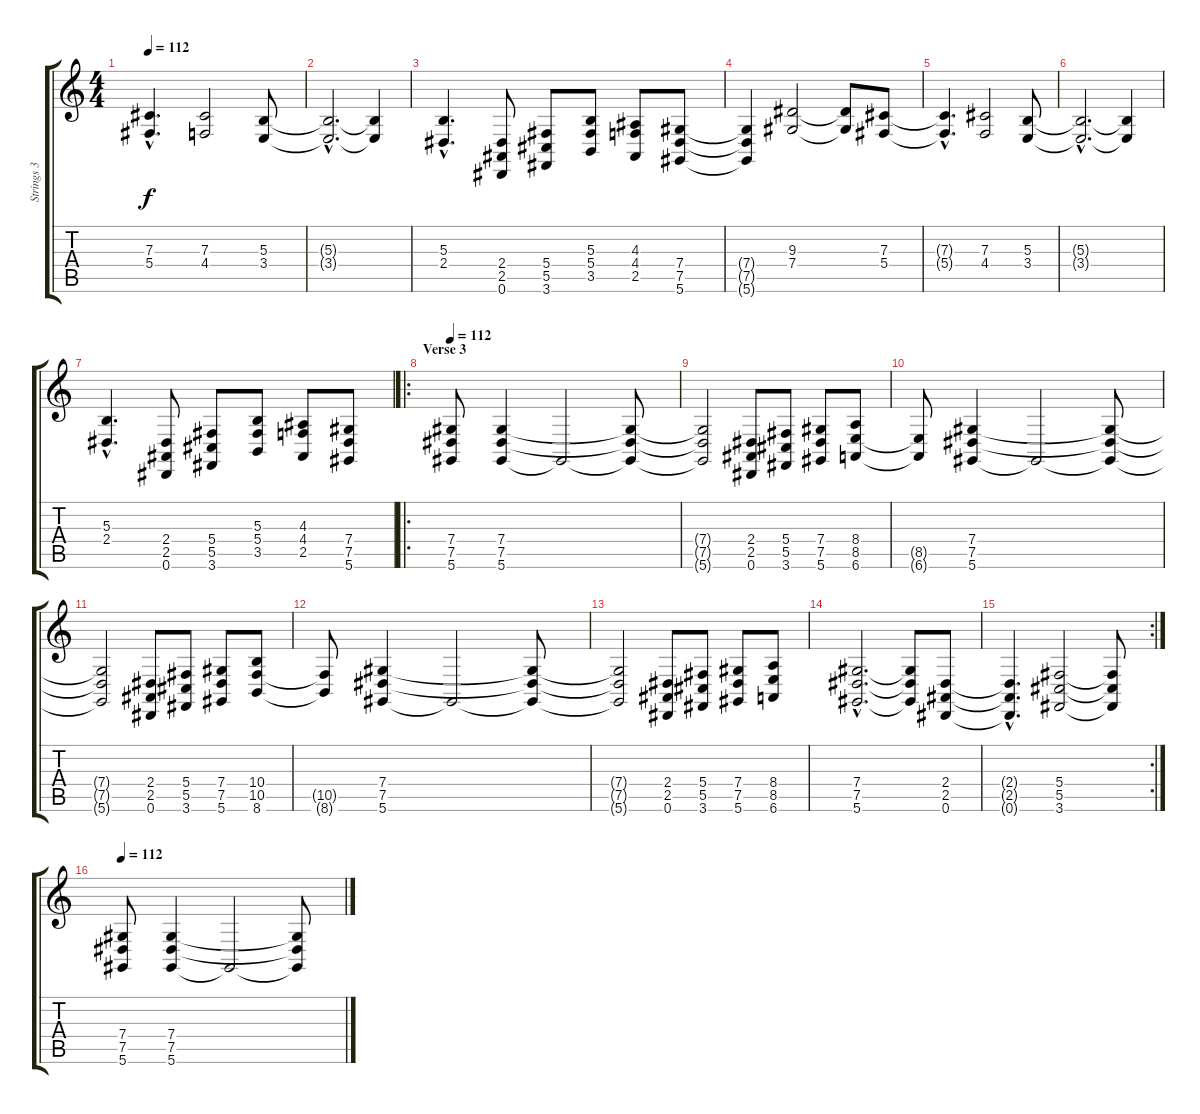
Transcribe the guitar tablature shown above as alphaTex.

\track ("Strings 3" "Strings 3") {instrument stringensemble2}
\staff {score tabs}
\tuning (Eb4 Bb3 Gb3 Db3 Ab2 Eb2) {hide}
\ts (4 4)
\tempo 112
\clef g2
\ks c
(7.3{hac t} 5.4{hac t}).4{d dy f} (7.3 4.4).2 (5.3 3.4).8 |
(5.3{hac t} 3.4{hac t}).2{d} (5.3{t} 3.4{t}).4 |
(5.3{hac} 2.4{hac}).4{d} (2.4 2.5 0.6).8 (5.4 5.5 3.6).8 (5.3 5.4 3.5).8 (4.3 4.4 2.5).8 (7.4 7.5 5.6).8 |
(7.4{t} 7.5{t} 5.6{t}).4 (9.3 7.4).2 (9.3{t} 7.4{t}).8 (7.3 5.4).8 |
(7.3{hac t} 5.4{hac t}).4{d} (7.3 4.4).2 (5.3 3.4).8 |
(5.3{hac t} 3.4{hac t}).2{d} (5.3{t} 3.4{t}).4 |
(5.3{hac} 2.4{hac}).4{d} (2.4 2.5 0.6).8 (5.4 5.5 3.6).8 (5.3 5.4 3.5).8 (4.3 4.4 2.5).8 (7.4 7.5 5.6).8 |
\ro
\section ("" "Verse 3")
\tempo 112
(7.4 7.5 5.6).8{volume 13 balance 8} (7.4 7.5 5.6).4 5.6{t}.2 (7.4{t} 7.5{t} 5.6{t}).8 |
(7.4{t} 7.5{t} 5.6{t}).2 (2.4 2.5 0.6).8 (5.4 5.5 3.6).8 (7.4 7.5 5.6).8 (8.4 8.5 6.6).8 |
(8.5{t} 6.6{t}).8 (7.4 7.5 5.6).4 5.6{t}.2 (7.4{t} 7.5{t} 5.6{t}).8 |
(7.4{t} 7.5{t} 5.6{t}).2 (2.4 2.5 0.6).8 (5.4 5.5 3.6).8 (7.4 7.5 5.6).8 (10.4 10.5 8.6).8 |
(10.5{t} 8.6{t}).8 (7.4 7.5 5.6).4 5.6{t}.2 (7.4{t} 7.5{t} 5.6{t}).8 |
(7.4{t} 7.5{t} 5.6{t}).2 (2.4 2.5 0.6).8 (5.4 5.5 3.6).8 (7.4 7.5 5.6).8 (8.4 8.5 6.6).8 |
(7.4{hac} 7.5{hac} 5.6{hac}).2{d} (7.4{t} 7.5{t} 5.6{t}).8 (2.4 2.5 0.6).8 |
\rc 2
(2.4{hac t} 2.5{hac t} 0.6{hac t}).4{d} (5.4 5.5 3.6).2 (5.4{t} 5.5{t} 3.6{t}).8 |
\tempo 112
(7.4 7.5 5.6).8 (7.4 7.5 5.6).4 5.6{t}.2 (7.4{t} 7.5{t} 5.6{t}).8
